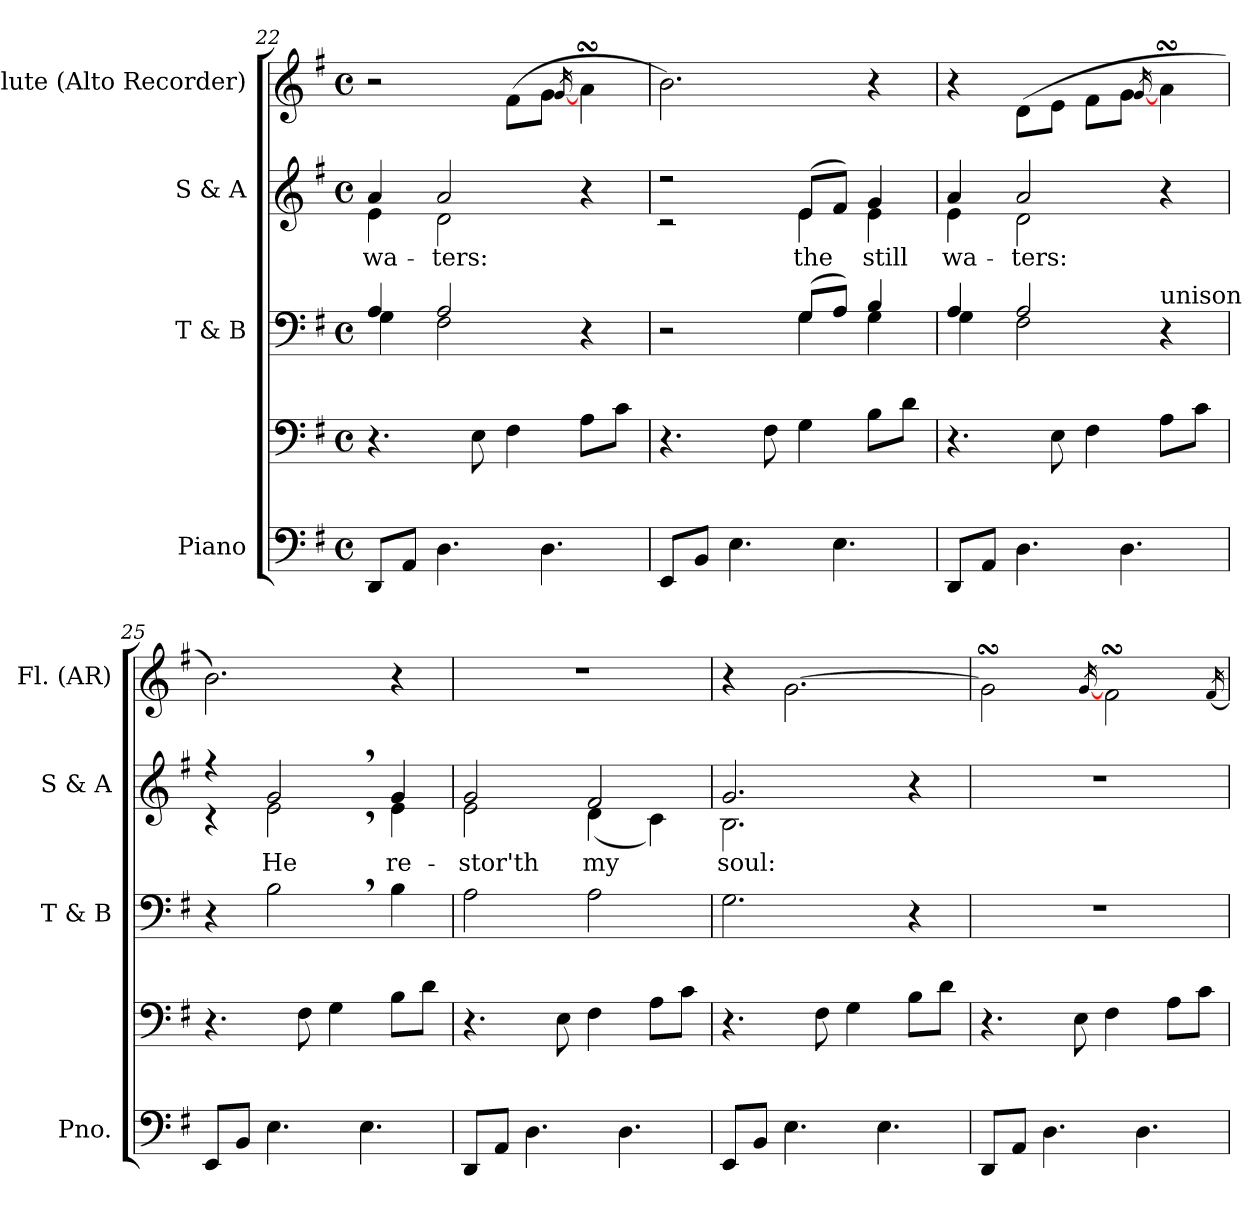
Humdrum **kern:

**kern	**kern	**kern	**kern	**text	**kern
*part4	*part4	*part3	*part2	*part2	*part1
*staff5	*staff4	*staff3	*staff2	*staff2	*staff1
*I"Piano	*	*I"T & B	*I"S & A	*	*I"Flute (Alto  Recorder)
*I'Pno.	*	*I'T & B	*I'S & A	*	*I'Fl. (AR)
*clefF4	*clefF4	*clefF4	*clefG2	*	*clefG2
*	*	*	*	*	*ITrd-7c-12
*k[f#]	*k[f#]	*k[f#]	*k[f#]	*	*k[f#]
*e:	*e:	*e:	*e:	*	*e:
*M4/4	*M4/4	*M4/4	*M4/4	*	*M4/4
*met(c)	*met(c)	*met(c)	*met(c)	*	*met(c)
=22	=22	=22	=22	=22	=22
*	*	*^	*	*	*
!	!	!	!	!	!LO:LY:b	!
*	*	*	*	*^	*	*
8DD/L	4.r	4A/	4G\	4a/	4e\	wa-	2r
8AA/J	.	.	.	.	.	.	.
!	!	!	!	!	!	!LO:LY:b	!
4.D\	.	2A/	2F#\	2a/	2d\	-ters:	.
.	8E\	.	.	.	.	.	.
.	4F#\	.	.	.	.	.	(<8ff#\L
4.D\	.	.	.	.	.	.	8gg\J
.	.	.	.	.	.	.	[16qgg/
.	8A\L	4r	4ryy	4ryy	4r	.	4aasSSS\
.	8c\J	.	.	.	.	.	.
=23	=23	=23	=23	=23	=23	=23	=23
8EE/L	4.r	2r	2ryy	2r	2r	.	2.bb\)
8BB/J	.	.	.	.	.	.	.
4.E\	.	.	.	.	.	.	.
.	8F#\	.	.	.	.	.	.
!	!	!	!	!	!	!LO:LY:b	!
.	4G\	(>8G/L	4G\	(>8e/L	4e\	the	.
4.E\	.	8A/J)	.	8f#/J)	.	.	.
!	!	!	!	!	!	!LO:LY:b	!
.	8B\L	4B/	4G\	4g/	4e\	still	4r
.	8d\J	.	.	.	.	.	.
=24	=24	=24	=24	=24	=24	=24	=24
!	!	!	!	!	!	!LO:LY:b	!
8DD/L	4.r	4A/	4G\	4a/	4e\	wa-	4r
8AA/J	.	.	.	.	.	.	.
!	!	!	!	!	!	!LO:LY:b	!
4.D\	.	2A/	2F#\	2a/	2d\	-ters:	(<8dd\L
.	8E\	.	.	.	.	.	8ee\J
.	4F#\	.	.	.	.	.	8ff#\L
4.D\	.	.	.	.	.	.	8gg\J
.	.	.	.	.	.	.	[16qgg/
!	!	!LO:TX:a:t=unison	!	!	!	!	!
.	8A\L	4r	4ryy	4ryy	4r	.	4aasSSS\
.	8c\J	.	.	.	.	.	.
*	*	*v	*v	*	*	*	*
=25	=25	=25	=25	=25	=25	=25
8EE/L	4.r	4r	4r	4r	.	2.bb\)
8BB/J	.	.	.	.	.	.
!	!	!	!	!	!LO:LY:b	!
4.E\	.	2B,>\	2g,>/	2e,>\	He	.
.	8F#\	.	.	.	.	.
.	4G\	.	.	.	.	.
4.E\	.	.	.	.	.	.
!	!	!	!	!	!LO:LY:b	!
.	8B\L	4B\	4g/	4e\	re-	4r
.	8d\J	.	.	.	.	.
!!LO:LB:g=z
=26	=26	=26	=26	=26	=26	=26
!	!	!	!	!	!LO:LY:b	!
8DD/L	4.r	2A\	2g/	2e\	-stor'th	1r
8AA/J	.	.	.	.	.	.
4.D\	.	.	.	.	.	.
.	8E\	.	.	.	.	.
!	!	!	!	!	!LO:LY:b	!
.	4F#\	2A\	2f#/	(<4d\	my	.
4.D\	.	.	.	.	.	.
.	8A\L	.	.	4c\)	.	.
.	8c\J	.	.	.	.	.
=27	=27	=27	=27	=27	=27	=27
!	!	!	!	!	!LO:LY:b	!
8EE/L	4.r	2.G\	2.g/	2.B\	soul:	4r
8BB/J	.	.	.	.	.	.
4.E\	.	.	.	.	.	[2.gg\
.	8F#\	.	.	.	.	.
.	4G\	.	.	.	.	.
4.E\	.	.	.	.	.	.
.	8B\L	4r	4r	4ryy	.	.
.	8d\J	.	.	.	.	.
*	*	*	*v	*v	*	*
=28	=28	=28	=28	=28	=28
8DD/L	4.r	1r	1r	.	2ggsSSs\]
8AA/J	.	.	.	.	.
4.D\	.	.	.	.	.
.	8E\	.	.	.	.
.	.	.	.	.	[16qgg/
.	4F#\	.	.	.	2ff#sSsS\
4.D\	.	.	.	.	.
.	8A\L	.	.	.	.
.	8c\J	.	.	.	.
.	.	.	.	.	[16qff#/
=	=	=	=	=	=
*-	*-	*-	*-	*-	*-
